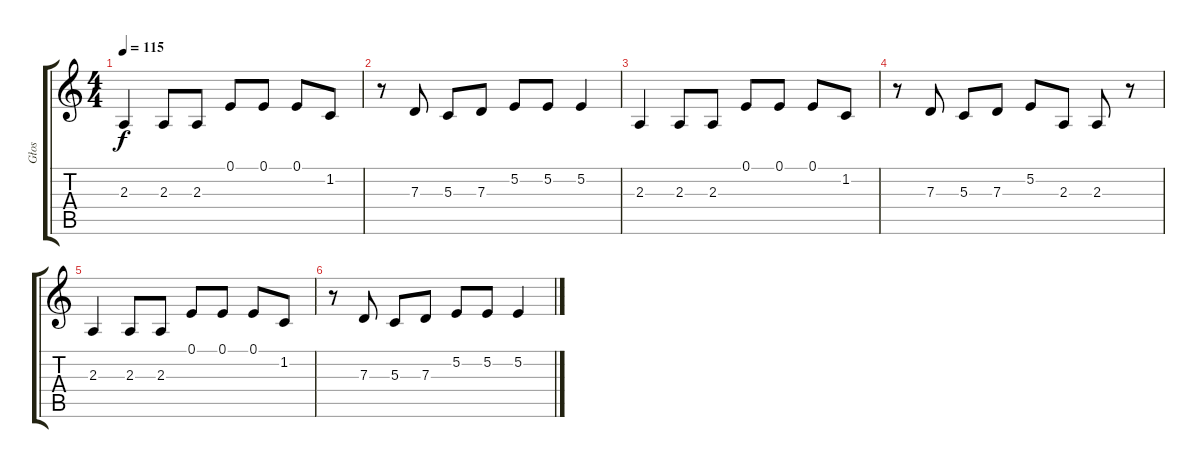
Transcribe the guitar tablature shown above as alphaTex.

\track ("Głos" "Głos") {instrument lead2sawtooth}
\staff {score tabs}
\tuning (E4 B3 G3 D3 A2 E2) {hide}
\ts (4 4)
\tempo 115
\clef g2
\ks c
2.3.4{dy f} 2.3.8 2.3.8 0.1.8 0.1.8 0.1.8 1.2.8 |
r.8 7.3.8 5.3.8 7.3.8 5.2.8 5.2.8 5.2.4 |
2.3.4 2.3.8 2.3.8 0.1.8 0.1.8 0.1.8 1.2.8 |
r.8 7.3.8 5.3.8 7.3.8 5.2.8 2.3.8 2.3.8 r.8 |
2.3.4 2.3.8 2.3.8 0.1.8 0.1.8 0.1.8 1.2.8 |
r.8 7.3.8 5.3.8 7.3.8 5.2.8 5.2.8 5.2.4
